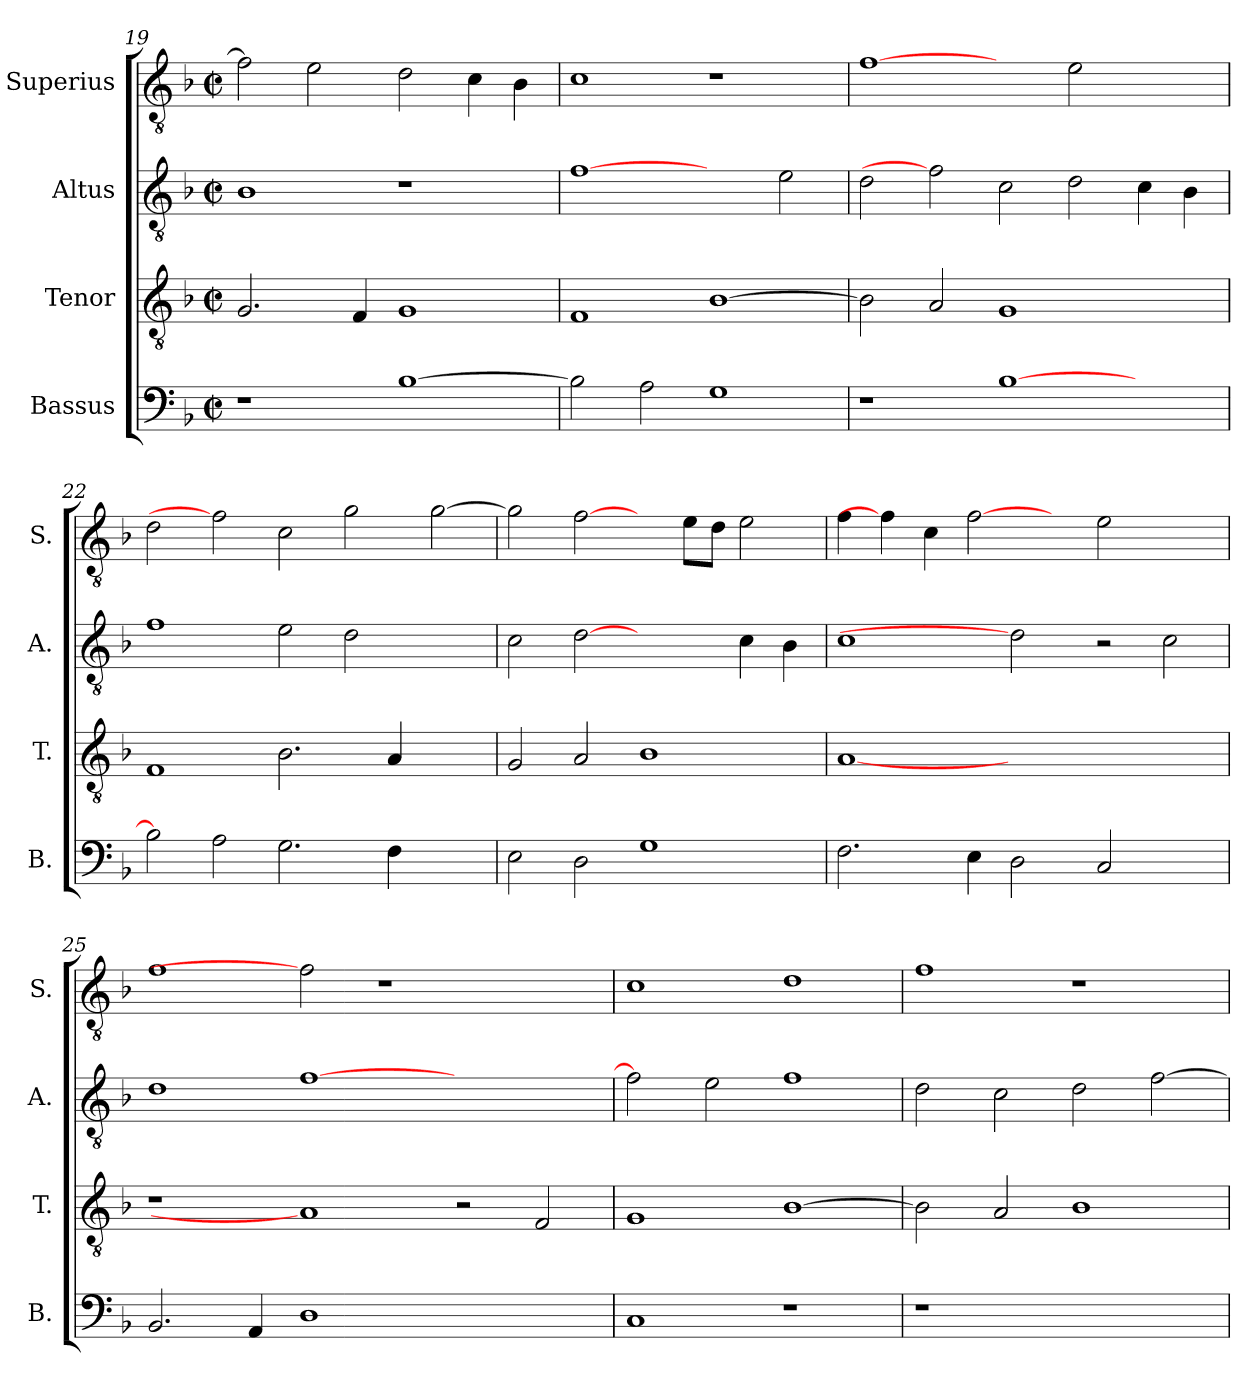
**kern	**kern	**kern	**kern
*part4	*part3	*part2	*part1
*staff4	*staff3	*staff2	*staff1
*I"Bassus	*I"Tenor	*I"Altus	*I"Superius
*I'B.	*I'T.	*I'A.	*I'S.
*clefF4	*clefGv2	*clefGv2	*clefGv2
*	*ITrd7c12	*ITrd7c12	*ITrd7c12
*k[b-]	*k[b-]	*k[b-]	*k[b-]
*F:	*F:	*F:	*F:
*M2/2	*M2/2	*M2/2	*M2/2
*met(c|)	*met(c|)	*met(c|)	*met(c|)
=19	=19	=19	=19
1r	2.GGi/	1BB-i	2Fi\]
.	.	.	2Ei\
.	4FFi/	.	.
[>1B-i	1GGi	1r	2Di\
.	.	.	4Ci\
.	.	.	4BB-i\
=20	=20	=20	=20
2B-i\]	1FFi	[1Fi	1Ci
2Ai\	.	.	.
1Gi	[>1BB-i	2ryy	1r
.	.	2Ei\	.
!!LO:LB:g=z
=21	=21	=21	=21
1r	2BB-i\]	2Di\	[1Fi
.	2AAi/	2Fi]	.
[>1B-i	1GGi	2Ci\	2ryy
.	.	2Di\	2Ei\
2ryy	2ryy	4Ci\	2ryy
.	.	4BB-i\	.
=22	=22	=22	=22
2B-i\]	1FFi	1Fi	2Di\
2Ai\	.	.	2Fi]
2.Gi\	2.BB-i\	2Ei\	2Ci\
.	.	2Di\	2Gi\
4Fi\	4AAi/	.	.
2ryy	2ryy	2ryy	[>2Gi\
=23	=23	=23	=23
2Ei\	2GGi/	2Ci\	2Gi\]
2Di\	2AAi/	[2Di	[2Fi\
1Gi	1BB-i	2ryy	4ryy
.	.	.	8Ei\L
.	.	.	8Di\J
.	.	4Ci\	2Ei\
.	.	4BB-i\	.
=24	=24	=24	=24
2.Fi\	[1AAi	1Ci	4Fi\
.	.	.	4Fi\]
.	.	.	4Ci\
4Ei\	.	.	[2Fi
2Di\	1.ryy	2Di]	.
.	.	.	4ryy
2Ci/	.	2r	2Ei\
2ryy	.	2Ci\	2ryy
=25	=25	=25	=25
2.BB-i/	1r	1Di	1Fi
4AAi/	.	.	.
1Di	1AAi]	[>1Fi	2Fi]
.	.	.	1r
1ryy	2r	1ryy	.
.	2FFi/	.	2ryy
!!LO:LB:g=z
=26	=26	=26	=26
1Ci	1GGi	2Fi\]	1Ci
.	.	2Ei\	.
1r	[>1BB-i	1Fi	1Di
=27	=27	=27	=27
!LO:N:vis=1	!	!	!
1r	2BB-i\]	2Di\	1Fi
.	2AAi/	2Ci\	.
1ryy	1BB-i	2Di\	1r
.	.	[>2Fi\	.
=	=	=	=
*-	*-	*-	*-
